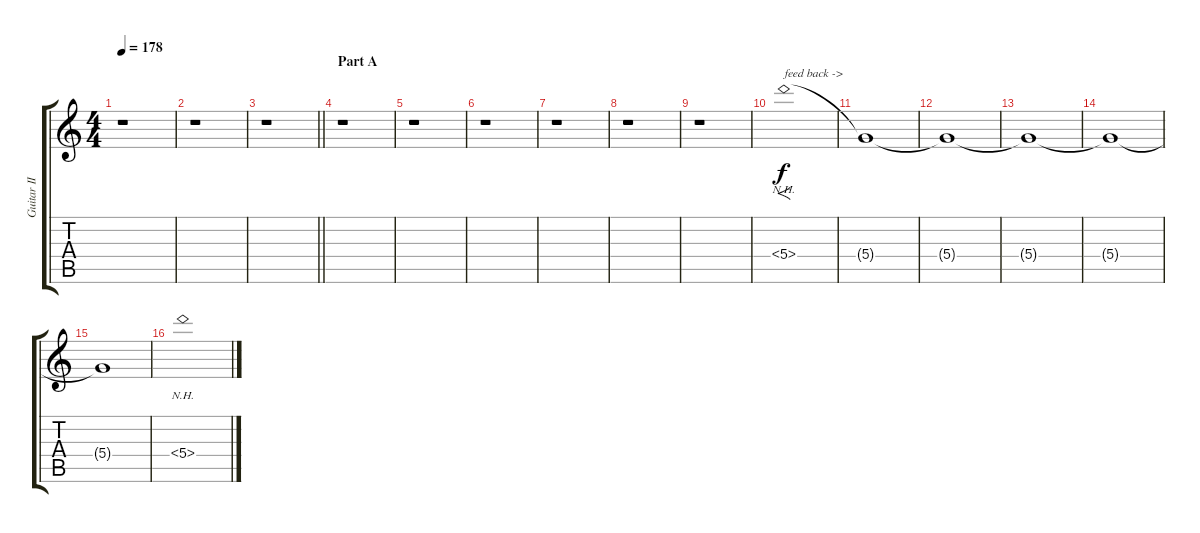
\track ("Guitar II (Daita)" "Guitar II ") {instrument distortionguitar}
\staff {score tabs}
\tuning (E4 B3 G3 D3 A2 E2) {hide}
\ts (4 4)
\tempo 178
\clef g2
\ks c
r.1{dy f} |
r.1 |
\barLineRight lightlight
r.1 |
\section ("" "Part A")
r.1 |
r.1 |
r.1 |
r.1 |
r.1 |
r.1 |
5.4{nh}.1{f txt "feed back ->" instrument guitarharmonics} |
5.4{t}.1 |
5.4{t}.1 |
5.4{t}.1 |
5.4{t}.1 |
5.4{t}.1 |
5.4{nh}.1
